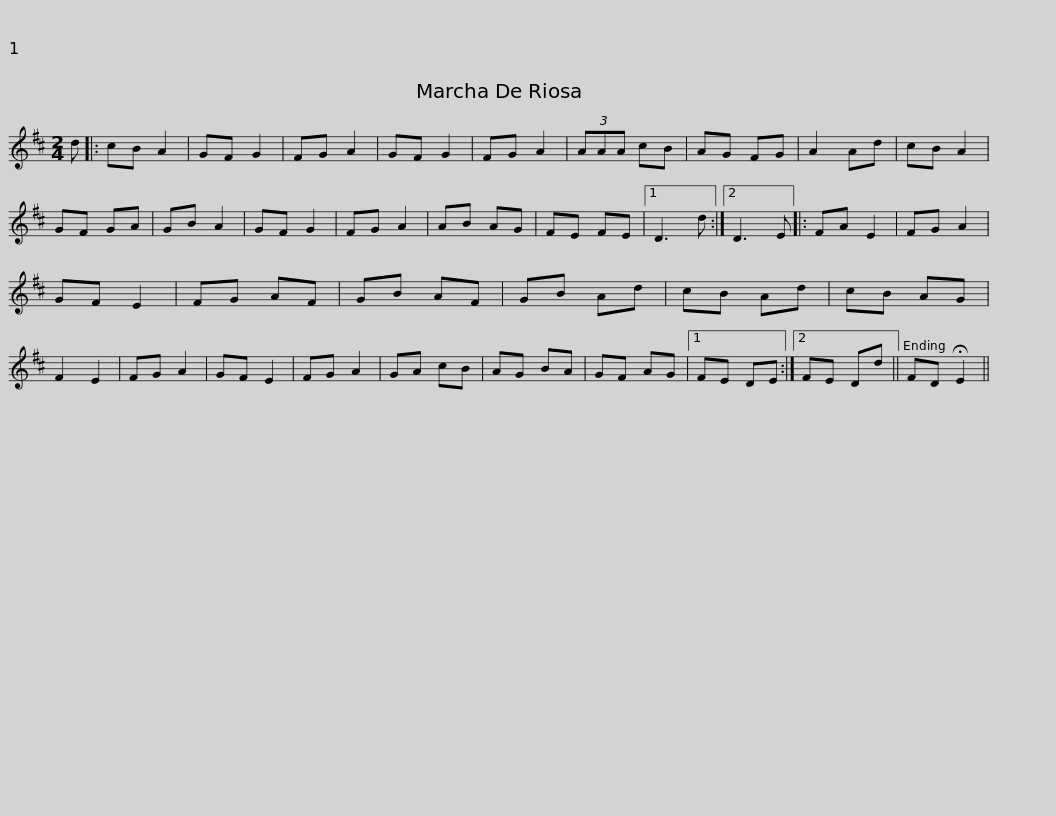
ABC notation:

X:1
L:1/8
M:2/4
I:linebreak $
K:D
V:1 treble
V:1
 d |: cB A2 | GF G2 | FG A2 | GF G2 | %5
 FG A2 | (3AAA cB | AG FG | A2 Ad | cB A2 | %10
 GF GA | GB A2 |$ GF G2 | FG A2 | AB AG | %15
 FE FE |1 D3 d :|2 D3 E |: FA E2 | FG A2 | %20
 GF E2 | FG AF | GB AF | GB Ad |$ cB Ad | %25
 cB AG | F2 E2 | FG A2 | GF E2 | FG A2 | %30
 GA cB | AG BA | GF AG |1 FE DE :|2 FE Dd || %35
 FD !fermata!E2 || %36
